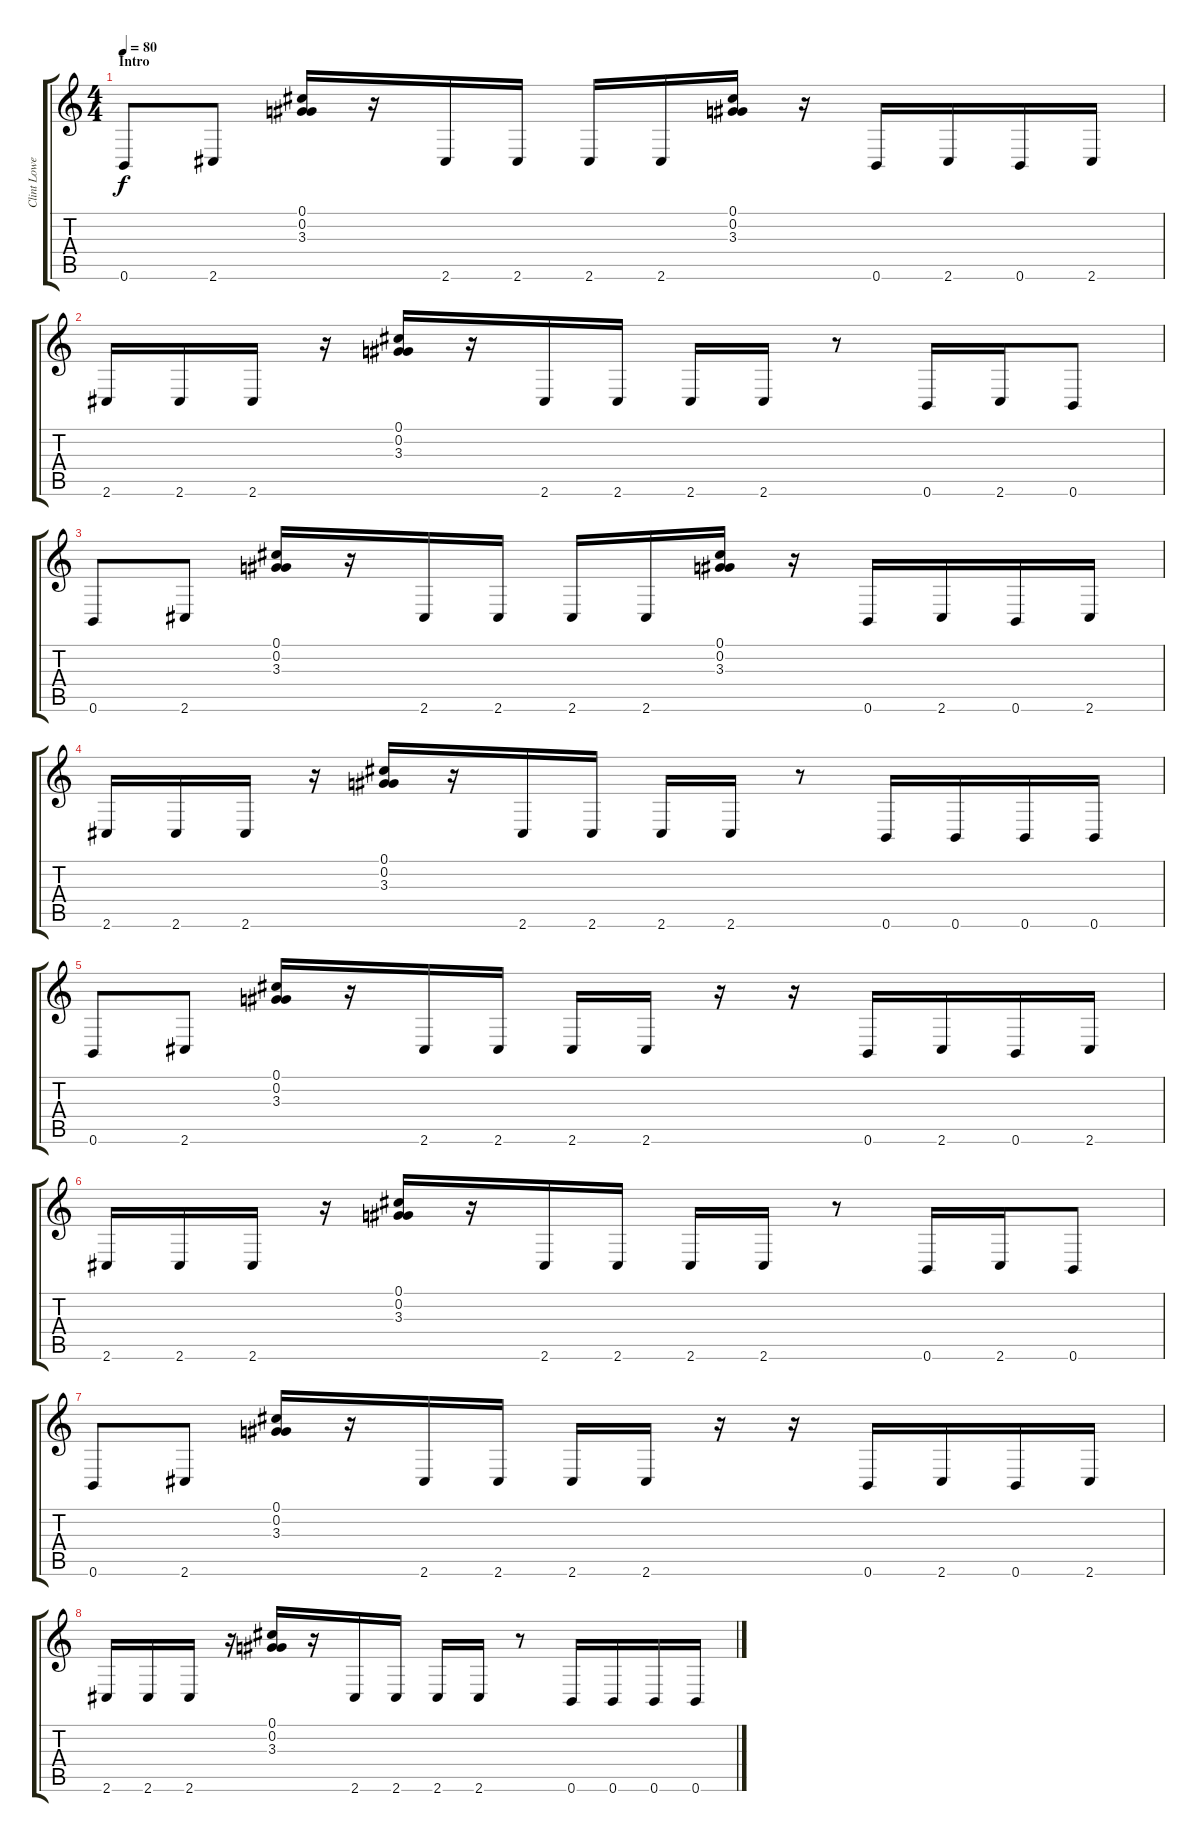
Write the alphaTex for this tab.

\track ("Clint Lowery" "Clint Lowe") {instrument overdrivenguitar}
\staff {score tabs}
\tuning (Db4 Ab3 E3 B2 Gb2 B1) {hide}
\ts (4 4)
\section ("" "Intro")
\tempo 80
\clef g2
\ks c
0.6.8{dy f instrument overdrivenguitar} 2.6.8 (0.1 0.2 3.3).16 r.16 2.6.16 2.6.16 2.6.16 2.6.16 (0.1 0.2 3.3).16 r.16 0.6.16 2.6.16 0.6.16 2.6.16 |
2.6.16 2.6.16 2.6.16 r.16 (0.1 0.2 3.3).16 r.16 2.6.16 2.6.16 2.6.16 2.6.16 r.8 0.6.16 2.6.16 0.6.8 |
0.6.8 2.6.8 (0.1 0.2 3.3).16 r.16 2.6.16 2.6.16 2.6.16 2.6.16 (0.1 0.2 3.3).16 r.16 0.6.16 2.6.16 0.6.16 2.6.16 |
2.6.16 2.6.16 2.6.16 r.16 (0.1 0.2 3.3).16 r.16 2.6.16 2.6.16 2.6.16 2.6.16 r.8 0.6.16 0.6.16 0.6.16 0.6.16 |
0.6.8 2.6.8 (0.1 0.2 3.3).16 r.16 2.6.16 2.6.16 2.6.16 2.6.16 r.16 r.16 0.6.16 2.6.16 0.6.16 2.6.16 |
2.6.16 2.6.16 2.6.16 r.16 (0.1 0.2 3.3).16 r.16 2.6.16 2.6.16 2.6.16 2.6.16 r.8 0.6.16 2.6.16 0.6.8 |
0.6.8 2.6.8 (0.1 0.2 3.3).16 r.16 2.6.16 2.6.16 2.6.16 2.6.16 r.16 r.16 0.6.16 2.6.16 0.6.16 2.6.16 |
2.6.16 2.6.16 2.6.16 r.16 (0.1 0.2 3.3).16 r.16 2.6.16 2.6.16 2.6.16 2.6.16 r.8 0.6.16 0.6.16 0.6.16 0.6.16
